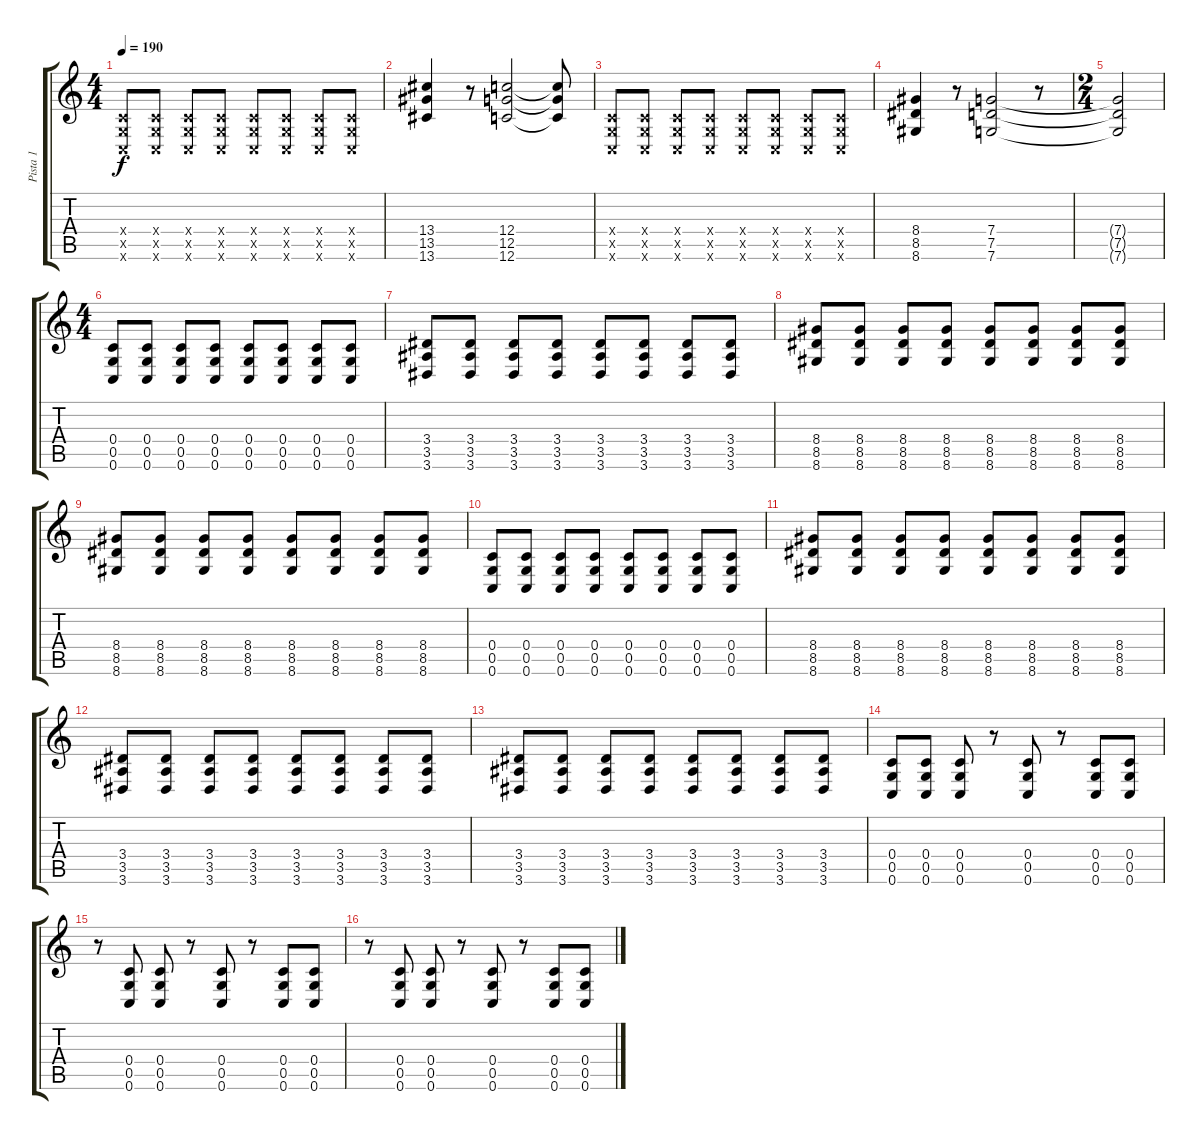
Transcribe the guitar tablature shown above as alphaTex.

\track ("Pista 1" "Pista 1") {instrument distortionguitar}
\staff {score tabs}
\tuning (D4 A3 F3 C3 G2 C2) {hide}
\ts (4 4)
\tempo 190
\clef g2
\ks c
(0.4{x} 0.5{x} 0.6{x}).8{dy f} (0.4{x} 0.5{x} 0.6{x}).8 (0.4{x} 0.5{x} 0.6{x}).8 (0.4{x} 0.5{x} 0.6{x}).8 (0.4{x} 0.5{x} 0.6{x}).8 (0.4{x} 0.5{x} 0.6{x}).8 (0.4{x} 0.5{x} 0.6{x}).8 (0.4{x} 0.5{x} 0.6{x}).8 |
(13.4 13.5 13.6).4 r.8 (12.4 12.5 12.6).2 (12.4{t} 12.5{t} 12.6{t}).8 |
(0.4{x} 0.5{x} 0.6{x}).8 (0.4{x} 0.5{x} 0.6{x}).8 (0.4{x} 0.5{x} 0.6{x}).8 (0.4{x} 0.5{x} 0.6{x}).8 (0.4{x} 0.5{x} 0.6{x}).8 (0.4{x} 0.5{x} 0.6{x}).8 (0.4{x} 0.5{x} 0.6{x}).8 (0.4{x} 0.5{x} 0.6{x}).8 |
(8.4 8.5 8.6).4 r.8 (7.4 7.5 7.6).2 r.8 |
\ts (2 4)
(7.4{t} 7.5{t} 7.6{t}).2 |
\ts (4 4)
(0.4 0.5 0.6).8 (0.4 0.5 0.6).8 (0.4 0.5 0.6).8 (0.4 0.5 0.6).8 (0.4 0.5 0.6).8 (0.4 0.5 0.6).8 (0.4 0.5 0.6).8 (0.4 0.5 0.6).8 |
(3.4 3.5 3.6).8 (3.4 3.5 3.6).8 (3.4 3.5 3.6).8 (3.4 3.5 3.6).8 (3.4 3.5 3.6).8 (3.4 3.5 3.6).8 (3.4 3.5 3.6).8 (3.4 3.5 3.6).8 |
(8.4 8.5 8.6).8 (8.4 8.5 8.6).8 (8.4 8.5 8.6).8 (8.4 8.5 8.6).8 (8.4 8.5 8.6).8 (8.4 8.5 8.6).8 (8.4 8.5 8.6).8 (8.4 8.5 8.6).8 |
(8.4 8.5 8.6).8 (8.4 8.5 8.6).8 (8.4 8.5 8.6).8 (8.4 8.5 8.6).8 (8.4 8.5 8.6).8 (8.4 8.5 8.6).8 (8.4 8.5 8.6).8 (8.4 8.5 8.6).8 |
(0.4 0.5 0.6).8 (0.4 0.5 0.6).8 (0.4 0.5 0.6).8 (0.4 0.5 0.6).8 (0.4 0.5 0.6).8 (0.4 0.5 0.6).8 (0.4 0.5 0.6).8 (0.4 0.5 0.6).8 |
(8.4 8.5 8.6).8 (8.4 8.5 8.6).8 (8.4 8.5 8.6).8 (8.4 8.5 8.6).8 (8.4 8.5 8.6).8 (8.4 8.5 8.6).8 (8.4 8.5 8.6).8 (8.4 8.5 8.6).8 |
(3.4 3.5 3.6).8 (3.4 3.5 3.6).8 (3.4 3.5 3.6).8 (3.4 3.5 3.6).8 (3.4 3.5 3.6).8 (3.4 3.5 3.6).8 (3.4 3.5 3.6).8 (3.4 3.5 3.6).8 |
(3.4 3.5 3.6).8 (3.4 3.5 3.6).8 (3.4 3.5 3.6).8 (3.4 3.5 3.6).8 (3.4 3.5 3.6).8 (3.4 3.5 3.6).8 (3.4 3.5 3.6).8 (3.4 3.5 3.6).8 |
(0.4 0.5 0.6).8 (0.4 0.5 0.6).8 (0.4 0.5 0.6).8 r.8 (0.4 0.5 0.6).8 r.8 (0.4 0.5 0.6).8 (0.4 0.5 0.6).8 |
r.8 (0.4 0.5 0.6).8 (0.4 0.5 0.6).8 r.8 (0.4 0.5 0.6).8 r.8 (0.4 0.5 0.6).8 (0.4 0.5 0.6).8 |
r.8 (0.4 0.5 0.6).8 (0.4 0.5 0.6).8 r.8 (0.4 0.5 0.6).8 r.8 (0.4 0.5 0.6).8 (0.4 0.5 0.6).8
